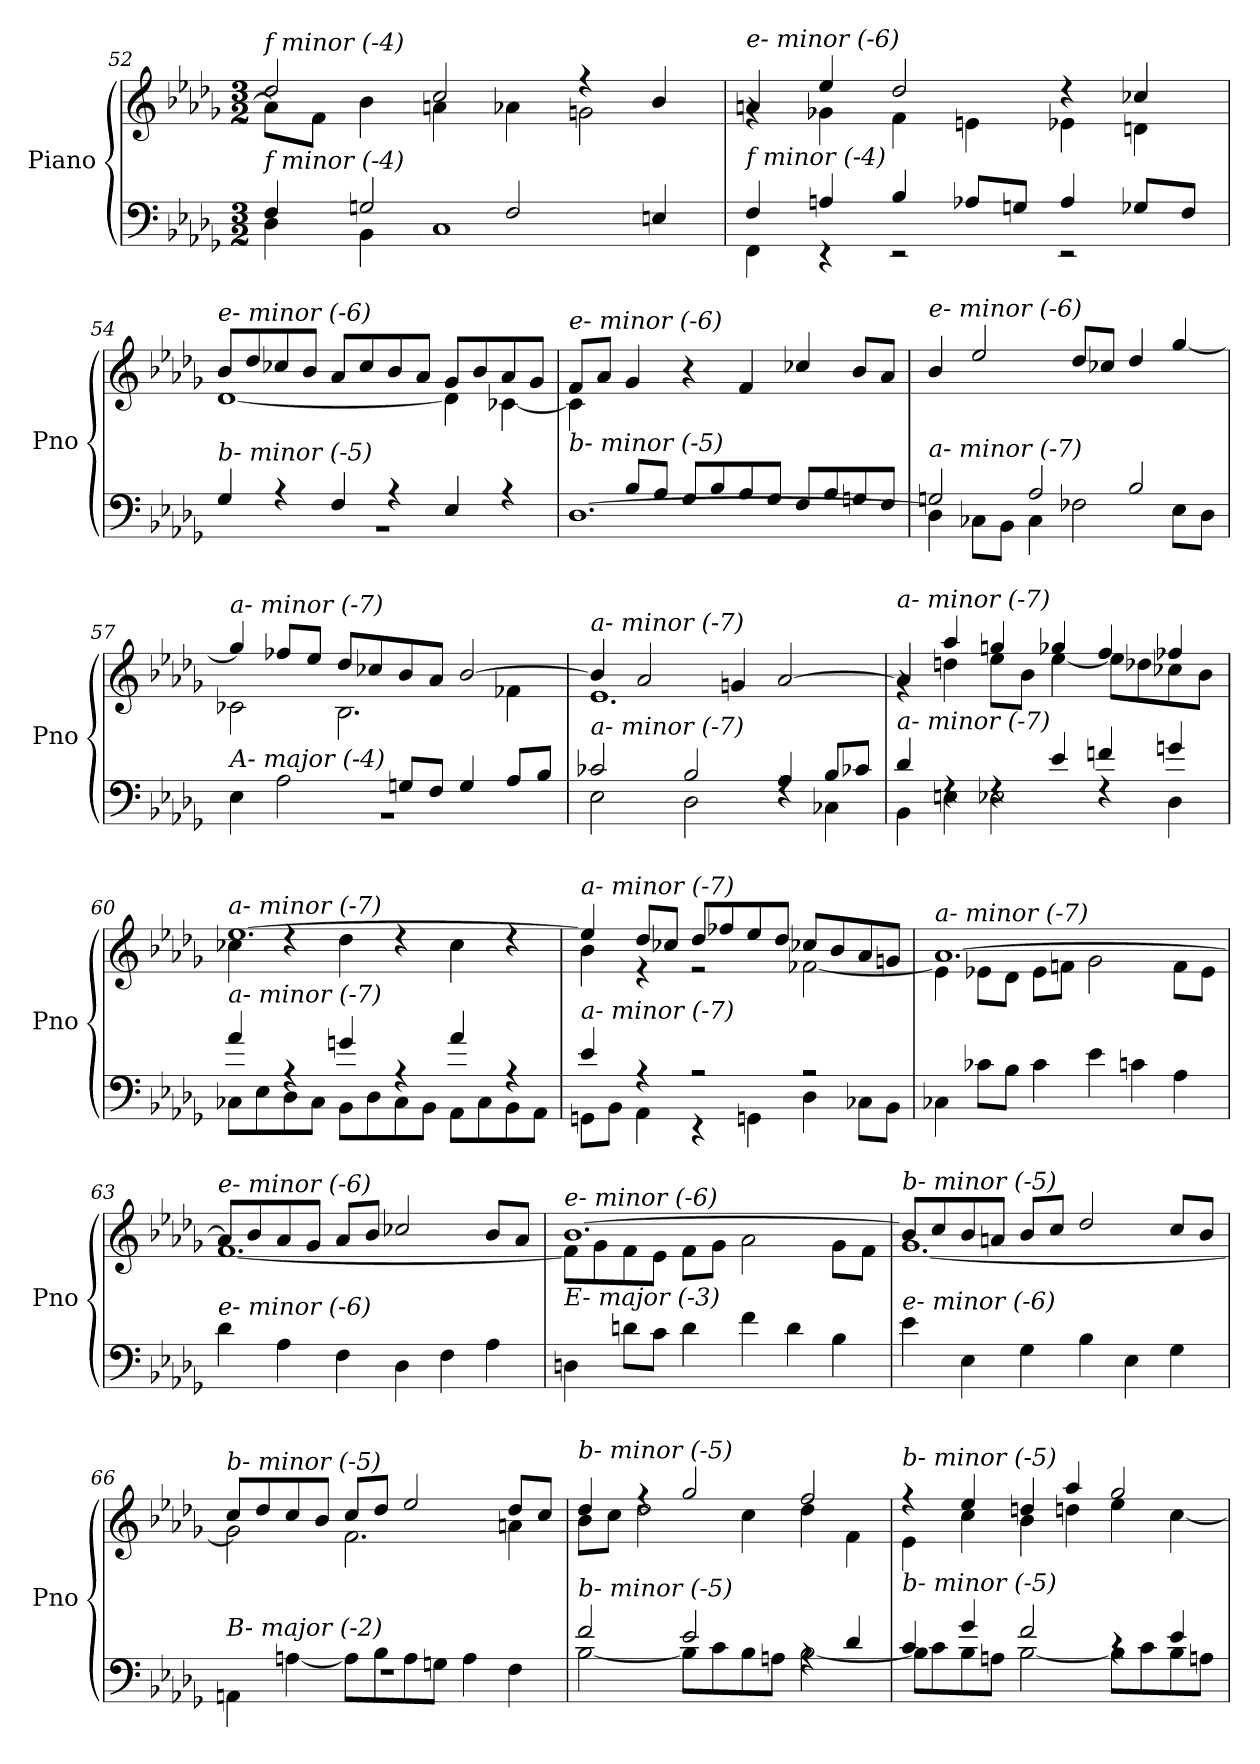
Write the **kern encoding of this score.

**kern	**kern
*part1	*part1
*staff2	*staff1
*I"Piano	*
*I'Pno	*
!!LO:LB:g=z
*clefF4	*clefG2
*k[b-e-a-d-g-]	*k[b-e-a-d-g-]
*M3/2	*M3/2
=52	=52
*^	*^
!	!	!LO:TX:i:t=f minor (-4)	!
!LO:TX:i:t=f minor (-4)	!	!	!
4F/	4D-\	2dd-/	8a-\L]
.	.	.	8f\J
2Gn/	4BB-\	.	4b-\
.	1C	2cc/	4an\
2F/	.	.	4a-X\
.	.	4r	2gn\
4En/	.	4b-/	.
=53	=53	=53	=53
!	!	!LO:TX:i:t=e- minor (-6)	!
!LO:TX:i:t=f minor (-4)	!	!	!
4F/	4FF\	4an/	4rg
4An/	4r	4ee-/	4g-X\
4B-/	2r	2dd-/	4f\
8A-X/L	.	.	4eni\
8Gn/J	.	.	.
4A-/	2r	4r	4e-\
8G-X/L	.	4cc-X/	4dni\
8F/J	.	.	.
=54	=54	=54	=54
!	!	!LO:TX:i:t=e- minor (-6)	!
!LO:TX:i:t=b- minor (-5)	!	!	!
4G-/	1.r	8b-/L	[1d-
.	.	8dd-/	.
4r	.	8cc-X/	.
.	.	8b-/J	.
4F/	.	8a-/L	.
.	.	8cc-/	.
4r	.	8b-/	.
.	.	8a-/J	.
4E-/	.	8g-/L	4d-\]
.	.	8b-/	.
4r	.	8a-/	[4c-X\
.	.	8g-/J	.
=55	=55	=55	=55
*	*^	*	*
!	!	!	!LO:TX:i:t=e- minor (-6)	!
!LO:TX:i:t=b- minor (-5)	!	!	!	!
4ryy	4ryy	[1.D-	8f/L	4c-\]
.	.	.	8a-/J	.
1ryy	8B-/L	.	4g-/	1ryy
.	8A-/J	.	.	.
.	8G-/L	.	4r	.
.	8B-/	.	.	.
.	8A-/	.	4f/	.
.	8G-/J	.	.	.
.	8F/L	.	4cc-X/	.
.	8A-/	.	.	.
4ryy	8Gn/	.	8b-/L	4ryy
.	8F/J	.	8a-/J	.
*	*v	*v	*	*
*	*	*v	*v
!!LO:LB:g=z
=56	=56	=56
!	!	!LO:TX:i:t=e- minor (-6)
!LO:TX:i:t=a- minor (-7)	!	!
2Gn/	4D-\]	4b-/
.	8C-X\L	2ee-/
.	8BB-\J	.
2A-/	4C-\	.
.	2F-X\	8dd-/L
.	.	8cc-X/J
2B-/	.	4dd-/
.	8E-\L	[4gg-/
.	8D-\J	.
=57	=57	=57
*	*	*^
!	!	!LO:TX:i:t=a- minor (-7)	!
!LO:TX:i:t=A- major (-4)	!	!	!
4E-\	1.r	4gg-/]	2c-X\
2A-\	.	8ff-X/L	.
.	.	8ee-/J	.
.	.	8dd-/L	2.B-\
.	.	8cc-X/	.
8Gn/L	.	8b-/	.
8F/J	.	8a-/J	.
4G/	.	[2b-/	.
8A-/L	.	.	4f-X\
8B-/J	.	.	.
=58	=58	=58	=58
!	!	!LO:TX:i:t=a- minor (-7)	!
!LO:TX:i:t=a- minor (-7)	!	!	!
2c-X/	2E-\	4b-/]	1.e-
.	.	2a-/	.
2B-/	2D-\	.	.
.	.	4gn/	.
4A-/	4rF	[2a-/	.
8B-/L	4C-X\	.	.
8c-X/J	.	.	.
=59	=59	=59	=59
!	!	!LO:TX:i:t=a- minor (-7)	!
!LO:TX:i:t=a- minor (-7)	!	!	!
4d-/	4BB-\	4a-/]	4rg
4rF	4Eni\	4aa-/	4ddn\
4rF	2E-\	4ggn/	8ee-\L
.	.	.	8b-\J
4e-/	.	4gg-X/	[4ee-\
4fn/	4rF	4ff/	8ee-\L]
.	.	.	8dd-X\
4gn/	4D-\	4ff-X/	8cc-X\
.	.	.	8b-\J
!!LO:LB:g=z	!!
=60	=60	=60	=60
!	!	!LO:TX:i:t=a- minor (-7)	!
!LO:TX:i:t=a- minor (-7)	!	!	!
4a-/	8C-X\L	[1.ee-	4cc-X\
.	8E-\	.	.
4rA	8D-\	.	4rdd
.	8C-\J	.	.
4gn/	8BB-\L	.	4dd-\
.	8D-\	.	.
4rA	8C-\	.	4rdd
.	8BB-\J	.	.
4a-/	8AA-\L	.	4cc-\
.	8C-\	.	.
4rA	8BB-\	.	4rdd
.	8AA-\J	.	.
=61	=61	=61	=61
!	!	!LO:TX:i:t=a- minor (-7)	!
!LO:TX:i:t=a- minor (-7)	!	!	!
4e-/	8GGn\L	4ee-/]	4b-\
.	8BB-\J	.	.
4r	4AA-\	8dd-/L	4r
.	.	8cc-X/J	.
2r	4r	8dd-/L	2r
.	.	8ff-X/	.
.	4GGn\	8ee-/	.
.	.	8dd-/J	.
2r	4D-\	8cc-X/L	[2f-X\
.	.	8b-/	.
.	8C-X\L	8a-/	.
.	8BB-\J	8gn/J	.
=62	=62	=62	=62
!	!	!LO:TX:i:t=a- minor (-7)	!
!LO:TX:i:t=a- minor (-7)	!	!	!
*v	*v	*	*
4C-X\	[1.a-	4eni\]
8c-X\L	.	8e-\L
8B-\J	.	8d-\J
4c-\	.	8e-\L
.	.	8fn\J
4e-\	.	2g-\
4cn\	.	.
4A-\	.	8f\L
.	.	8e-\J
=63	=63	=63
!	!LO:TX:i:t=e- minor (-6)	!
!LO:TX:i:t=e- minor (-6)	!	!
4d-\	8a-/L]	[1.f
.	8b-/	.
4A-\	8a-/	.
.	8g-/J	.
4F\	8a-/L	.
.	8b-/J	.
4D-\	2cc-X/	.
4F\	.	.
4A-\	8b-/L	.
.	8a-/J	.
!!LO:LB:g=z	!!
=64	=64	=64
!	!LO:TX:i:t=e- minor (-6)	!
!LO:TX:i:t=E- major (-3)	!	!
4Dn\	[1.b-	8f\L]
.	.	8g-\
8dn\L	.	8f\
8c\J	.	8e-\J
4d\	.	8f\L
.	.	8g-\J
4f\	.	2a-\
4d\	.	.
4B-\	.	8g-\L
.	.	8f\J
=65	=65	=65
!	!LO:TX:i:t=b- minor (-5)	!
!LO:TX:i:t=e- minor (-6)	!	!
4e-\	8b-/L]	[1.g-
.	8cc/	.
4E-\	8b-/	.
.	8an/J	.
4G-\	8b-/L	.
.	8cc/J	.
4B-\	2dd-/	.
4E-\	.	.
4G-\	8cc/L	.
.	8b-/J	.
=66	=66	=66
*^	*	*
!	!	!LO:TX:i:t=b- minor (-5)	!
!LO:TX:i:t=B- major (-2)	!	!	!
1.rF	4AAn\	8cc/L	2g-\]
.	.	8dd-/	.
.	[4An\	8cc/	.
.	.	8b-/J	.
.	8A\L]	8cc/L	2.f\
.	8B-\	8dd-/J	.
.	8A\	2ee-/	.
.	8Gn\J	.	.
.	4A\	.	.
.	4F\	8dd-/L	4an\
.	.	8cc/J	.
=67	=67	=67	=67
!	!	!LO:TX:i:t=b- minor (-5)	!
!LO:TX:i:t=b- minor (-5)	!	!	!
2f/	[2B-\	4dd-/	8b-\L
.	.	.	8cc\J
.	.	4rff	2dd-\
2e-/	8B-\L]	2gg-/	.
.	8c\	.	.
.	8B-\	.	4cc\
.	8An\J	.	.
4rA	[2B-\	2ff/	4dd-\
4d-/	.	.	4f\
!!LO:PB:g=z	!!
=68	=68	=68	=68
!	!	!LO:TX:i:t=b- minor (-5)	!
!LO:TX:i:t=b- minor (-5)	!	!	!
4c/	8B-\L]	4r	4e-\
.	8c\	.	.
4g-/	8B-\	4ee-/	4cc\
.	8An\J	.	.
2f/	[2B-\	4ddn/	4b-\
.	.	4aa-/	4ddn\
4rc	8B-\L]	2gg-/	4ee-\
.	8c\	.	.
4e-/	8B-\	.	[4cc\
.	8An\J	.	.
*v	*v	*	*
*	*v	*v
=	=
*-	*-
